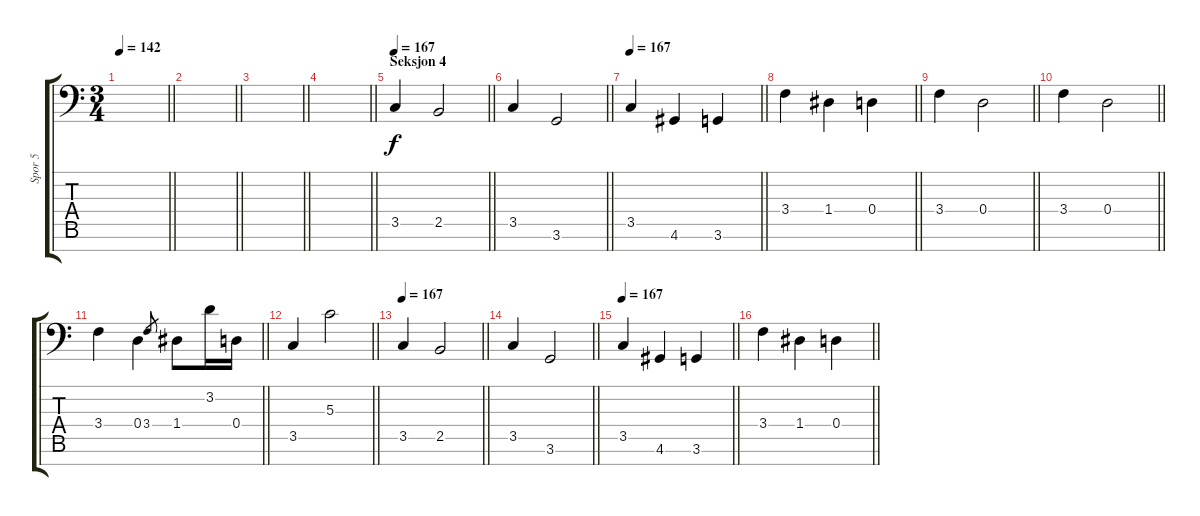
\track ("Spor 5" "Spor 5") {instrument choiraahs}
\staff {score tabs}
\tuning (E4 B3 G3 D3 A2 E2 C-1) {hide}
\ts (3 4)
\tempo 142
\clef f4
\barLineRight lightlight
\ks c
|
\barLineRight lightlight
|
\barLineRight lightlight
|
\barLineRight lightlight
|
\section ("" "Seksjon 4")
\tempo 167
\barLineRight lightlight
3.5.4 2.5.2 |
\barLineRight lightlight
3.5.4 3.6.2 |
\tempo 167
\barLineRight lightlight
3.5.4 4.6.4 3.6.4 |
\barLineRight lightlight
3.4.4 1.4.4 0.4.4 |
\barLineRight lightlight
3.4.4 0.4.2 |
\barLineRight lightlight
3.4.4 0.4.2 |
\barLineRight lightlight
3.4.4 0.4.4 3.4.8{gr} 1.4.8 3.2.16 0.4.16 |
\barLineRight lightlight
3.5.4 5.3.2 |
\tempo 167
\barLineRight lightlight
3.5.4 2.5.2 |
\barLineRight lightlight
3.5.4 3.6.2 |
\tempo 167
\barLineRight lightlight
3.5.4 4.6.4 3.6.4 |
\barLineRight lightlight
3.4.4 1.4.4 0.4.4
